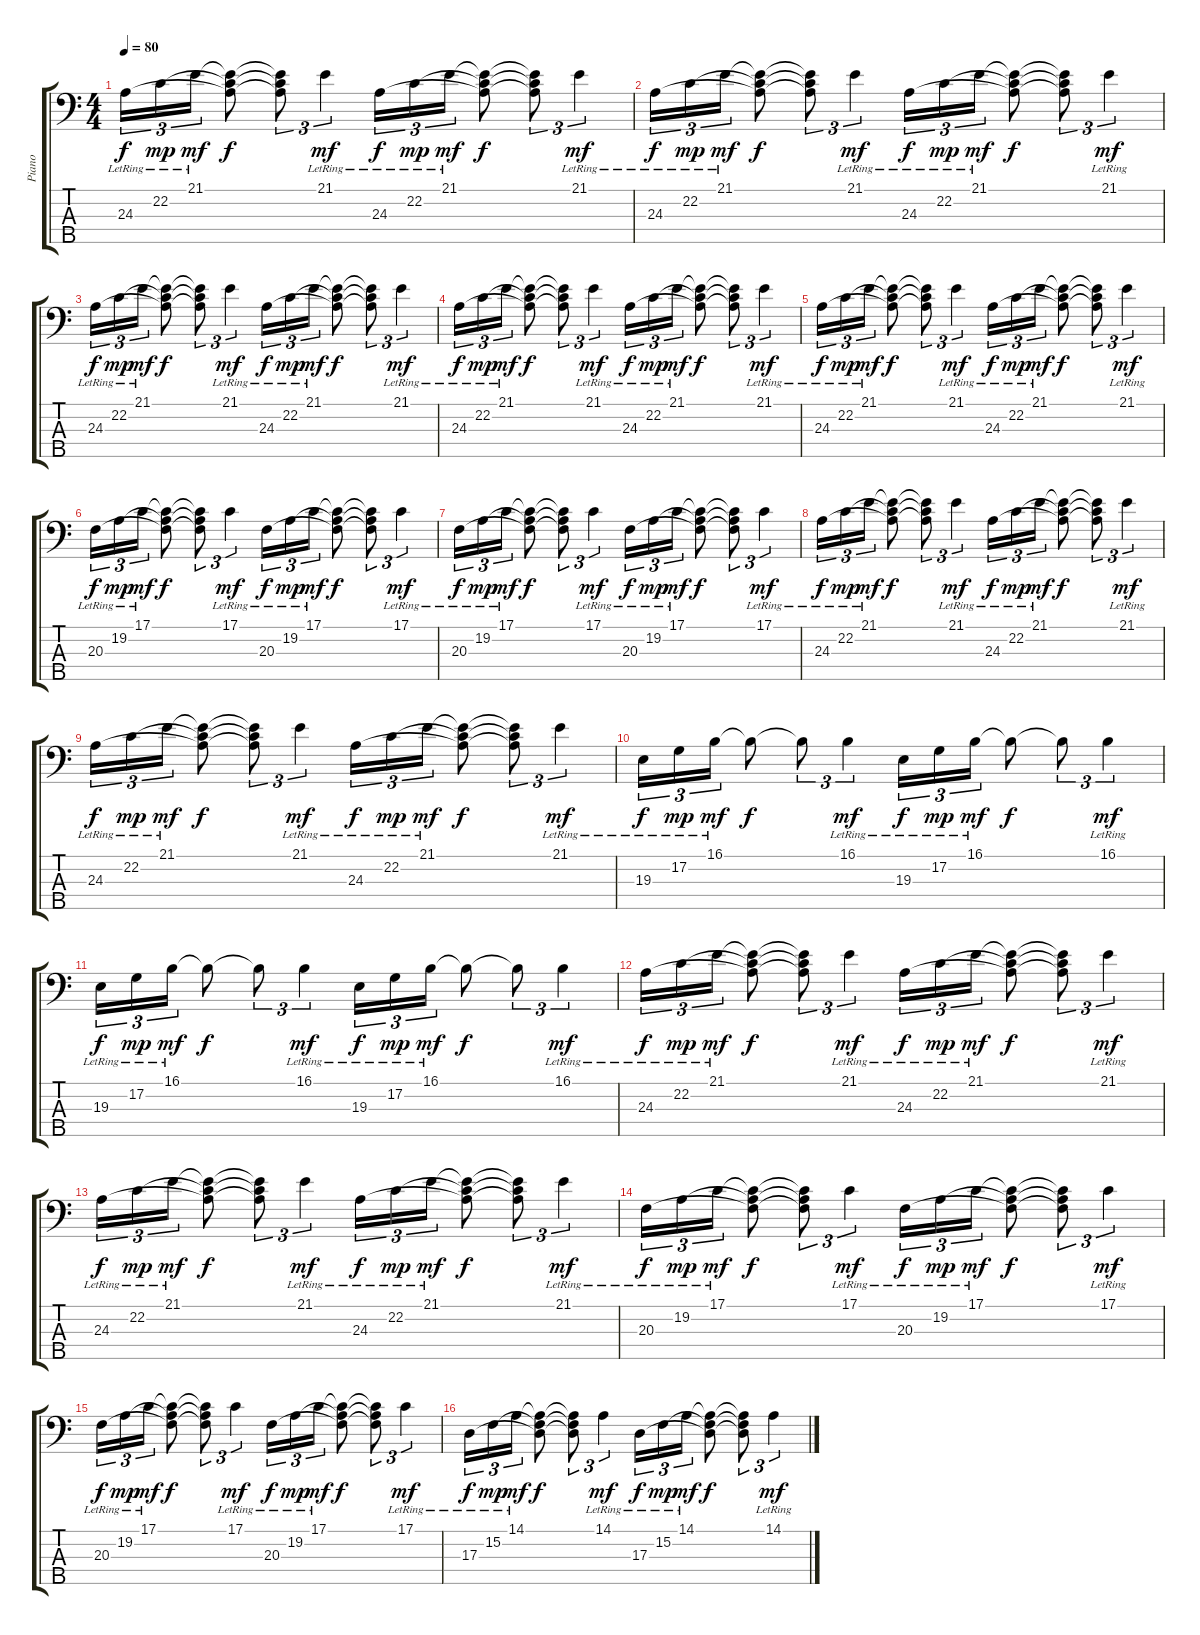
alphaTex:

\track ("Piano" "Piano") {instrument acousticgrandpiano}
\staff {score tabs}
\tuning (G2 D2 A1 E1 B0) {hide}
\ts (4 4)
\tempo 80
\clef f4
\ks c
24.3{lr}.16{tu (3 2) dy f} 22.2{lr}.16{tu (3 2) dy mp} 21.1{lr}.16{tu (3 2) dy mf} (21.1{t} 22.2{t} 24.3{t}).8{dy f} (21.1{t} 22.2{t} 24.3{t}).8{tu (3 2)} 21.1{lr}.4{tu (3 2) dy mf} 24.3{lr}.16{tu (3 2) dy f} 22.2{lr}.16{tu (3 2) dy mp} 21.1{lr}.16{tu (3 2) dy mf} (21.1{t} 22.2{t} 24.3{t}).8{dy f} (21.1{t} 22.2{t} 24.3{t}).8{tu (3 2)} 21.1{lr}.4{tu (3 2) dy mf} |
\section ("" "")
24.3{lr}.16{tu (3 2) dy f} 22.2{lr}.16{tu (3 2) dy mp} 21.1{lr}.16{tu (3 2) dy mf} (21.1{t} 22.2{t} 24.3{t}).8{dy f} (21.1{t} 22.2{t} 24.3{t}).8{tu (3 2)} 21.1{lr}.4{tu (3 2) dy mf} 24.3{lr}.16{tu (3 2) dy f} 22.2{lr}.16{tu (3 2) dy mp} 21.1{lr}.16{tu (3 2) dy mf} (21.1{t} 22.2{t} 24.3{t}).8{dy f} (21.1{t} 22.2{t} 24.3{t}).8{tu (3 2)} 21.1{lr}.4{tu (3 2) dy mf} |
24.3{lr}.16{tu (3 2) dy f} 22.2{lr}.16{tu (3 2) dy mp} 21.1{lr}.16{tu (3 2) dy mf} (21.1{t} 22.2{t} 24.3{t}).8{dy f} (21.1{t} 22.2{t} 24.3{t}).8{tu (3 2)} 21.1{lr}.4{tu (3 2) dy mf} 24.3{lr}.16{tu (3 2) dy f} 22.2{lr}.16{tu (3 2) dy mp} 21.1{lr}.16{tu (3 2) dy mf} (21.1{t} 22.2{t} 24.3{t}).8{dy f} (21.1{t} 22.2{t} 24.3{t}).8{tu (3 2)} 21.1{lr}.4{tu (3 2) dy mf} |
24.3{lr}.16{tu (3 2) dy f} 22.2{lr}.16{tu (3 2) dy mp} 21.1{lr}.16{tu (3 2) dy mf} (21.1{t} 22.2{t} 24.3{t}).8{dy f} (21.1{t} 22.2{t} 24.3{t}).8{tu (3 2)} 21.1{lr}.4{tu (3 2) dy mf} 24.3{lr}.16{tu (3 2) dy f} 22.2{lr}.16{tu (3 2) dy mp} 21.1{lr}.16{tu (3 2) dy mf} (21.1{t} 22.2{t} 24.3{t}).8{dy f} (21.1{t} 22.2{t} 24.3{t}).8{tu (3 2)} 21.1{lr}.4{tu (3 2) dy mf} |
24.3{lr}.16{tu (3 2) dy f} 22.2{lr}.16{tu (3 2) dy mp} 21.1{lr}.16{tu (3 2) dy mf} (21.1{t} 22.2{t} 24.3{t}).8{dy f} (21.1{t} 22.2{t} 24.3{t}).8{tu (3 2)} 21.1{lr}.4{tu (3 2) dy mf} 24.3{lr}.16{tu (3 2) dy f} 22.2{lr}.16{tu (3 2) dy mp} 21.1{lr}.16{tu (3 2) dy mf} (21.1{t} 22.2{t} 24.3{t}).8{dy f} (21.1{t} 22.2{t} 24.3{t}).8{tu (3 2)} 21.1{lr}.4{tu (3 2) dy mf} |
20.3{lr}.16{tu (3 2) dy f} 19.2{lr}.16{tu (3 2) dy mp} 17.1{lr}.16{tu (3 2) dy mf} (17.1{t} 19.2{t} 20.3{t}).8{dy f} (17.1{t} 19.2{t} 20.3{t}).8{tu (3 2)} 17.1{lr}.4{tu (3 2) dy mf} 20.3{lr}.16{tu (3 2) dy f} 19.2{lr}.16{tu (3 2) dy mp} 17.1{lr}.16{tu (3 2) dy mf} (17.1{t} 19.2{t} 20.3{t}).8{dy f} (17.1{t} 19.2{t} 20.3{t}).8{tu (3 2)} 17.1{lr}.4{tu (3 2) dy mf} |
20.3{lr}.16{tu (3 2) dy f} 19.2{lr}.16{tu (3 2) dy mp} 17.1{lr}.16{tu (3 2) dy mf} (17.1{t} 19.2{t} 20.3{t}).8{dy f} (17.1{t} 19.2{t} 20.3{t}).8{tu (3 2)} 17.1{lr}.4{tu (3 2) dy mf} 20.3{lr}.16{tu (3 2) dy f} 19.2{lr}.16{tu (3 2) dy mp} 17.1{lr}.16{tu (3 2) dy mf} (17.1{t} 19.2{t} 20.3{t}).8{dy f} (17.1{t} 19.2{t} 20.3{t}).8{tu (3 2)} 17.1{lr}.4{tu (3 2) dy mf} |
24.3{lr}.16{tu (3 2) dy f} 22.2{lr}.16{tu (3 2) dy mp} 21.1{lr}.16{tu (3 2) dy mf} (21.1{t} 22.2{t} 24.3{t}).8{dy f} (21.1{t} 22.2{t} 24.3{t}).8{tu (3 2)} 21.1{lr}.4{tu (3 2) dy mf} 24.3{lr}.16{tu (3 2) dy f} 22.2{lr}.16{tu (3 2) dy mp} 21.1{lr}.16{tu (3 2) dy mf} (21.1{t} 22.2{t} 24.3{t}).8{dy f} (21.1{t} 22.2{t} 24.3{t}).8{tu (3 2)} 21.1{lr}.4{tu (3 2) dy mf} |
24.3{lr}.16{tu (3 2) dy f} 22.2{lr}.16{tu (3 2) dy mp} 21.1{lr}.16{tu (3 2) dy mf} (21.1{t} 22.2{t} 24.3{t}).8{dy f} (21.1{t} 22.2{t} 24.3{t}).8{tu (3 2)} 21.1{lr}.4{tu (3 2) dy mf} 24.3{lr}.16{tu (3 2) dy f} 22.2{lr}.16{tu (3 2) dy mp} 21.1{lr}.16{tu (3 2) dy mf} (21.1{t} 22.2{t} 24.3{t}).8{dy f} (21.1{t} 22.2{t} 24.3{t}).8{tu (3 2)} 21.1{lr}.4{tu (3 2) dy mf} |
\section ("" "")
19.3{lr}.16{tu (3 2) dy f} 17.2{lr}.16{tu (3 2) dy mp} 16.1{lr}.16{tu (3 2) dy mf} 16.1{t}.8{dy f} 16.1{t}.8{tu (3 2)} 16.1{lr}.4{tu (3 2) dy mf} 19.3{lr}.16{tu (3 2) dy f} 17.2{lr}.16{tu (3 2) dy mp} 16.1{lr}.16{tu (3 2) dy mf} 16.1{t}.8{dy f} 16.1{t}.8{tu (3 2)} 16.1{lr}.4{tu (3 2) dy mf} |
19.3{lr}.16{tu (3 2) dy f} 17.2{lr}.16{tu (3 2) dy mp} 16.1{lr}.16{tu (3 2) dy mf} 16.1{t}.8{dy f} 16.1{t}.8{tu (3 2)} 16.1{lr}.4{tu (3 2) dy mf} 19.3{lr}.16{tu (3 2) dy f} 17.2{lr}.16{tu (3 2) dy mp} 16.1{lr}.16{tu (3 2) dy mf} 16.1{t}.8{dy f} 16.1{t}.8{tu (3 2)} 16.1{lr}.4{tu (3 2) dy mf} |
24.3{lr}.16{tu (3 2) dy f} 22.2{lr}.16{tu (3 2) dy mp} 21.1{lr}.16{tu (3 2) dy mf} (21.1{t} 22.2{t} 24.3{t}).8{dy f} (21.1{t} 22.2{t} 24.3{t}).8{tu (3 2)} 21.1{lr}.4{tu (3 2) dy mf} 24.3{lr}.16{tu (3 2) dy f} 22.2{lr}.16{tu (3 2) dy mp} 21.1{lr}.16{tu (3 2) dy mf} (21.1{t} 22.2{t} 24.3{t}).8{dy f} (21.1{t} 22.2{t} 24.3{t}).8{tu (3 2)} 21.1{lr}.4{tu (3 2) dy mf} |
24.3{lr}.16{tu (3 2) dy f} 22.2{lr}.16{tu (3 2) dy mp} 21.1{lr}.16{tu (3 2) dy mf} (21.1{t} 22.2{t} 24.3{t}).8{dy f} (21.1{t} 22.2{t} 24.3{t}).8{tu (3 2)} 21.1{lr}.4{tu (3 2) dy mf} 24.3{lr}.16{tu (3 2) dy f} 22.2{lr}.16{tu (3 2) dy mp} 21.1{lr}.16{tu (3 2) dy mf} (21.1{t} 22.2{t} 24.3{t}).8{dy f} (21.1{t} 22.2{t} 24.3{t}).8{tu (3 2)} 21.1{lr}.4{tu (3 2) dy mf} |
20.3{lr}.16{tu (3 2) dy f} 19.2{lr}.16{tu (3 2) dy mp} 17.1{lr}.16{tu (3 2) dy mf} (17.1{t} 19.2{t} 20.3{t}).8{dy f} (17.1{t} 19.2{t} 20.3{t}).8{tu (3 2)} 17.1{lr}.4{tu (3 2) dy mf} 20.3{lr}.16{tu (3 2) dy f} 19.2{lr}.16{tu (3 2) dy mp} 17.1{lr}.16{tu (3 2) dy mf} (17.1{t} 19.2{t} 20.3{t}).8{dy f} (17.1{t} 19.2{t} 20.3{t}).8{tu (3 2)} 17.1{lr}.4{tu (3 2) dy mf} |
20.3{lr}.16{tu (3 2) dy f} 19.2{lr}.16{tu (3 2) dy mp} 17.1{lr}.16{tu (3 2) dy mf} (17.1{t} 19.2{t} 20.3{t}).8{dy f} (17.1{t} 19.2{t} 20.3{t}).8{tu (3 2)} 17.1{lr}.4{tu (3 2) dy mf} 20.3{lr}.16{tu (3 2) dy f} 19.2{lr}.16{tu (3 2) dy mp} 17.1{lr}.16{tu (3 2) dy mf} (17.1{t} 19.2{t} 20.3{t}).8{dy f} (17.1{t} 19.2{t} 20.3{t}).8{tu (3 2)} 17.1{lr}.4{tu (3 2) dy mf} |
\section ("" "")
17.3{lr}.16{tu (3 2) dy f} 15.2{lr}.16{tu (3 2) dy mp} 14.1{lr}.16{tu (3 2) dy mf} (14.1{t} 15.2{t} 17.3{t}).8{dy f} (14.1{t} 15.2{t} 17.3{t}).8{tu (3 2)} 14.1{lr}.4{tu (3 2) dy mf} 17.3{lr}.16{tu (3 2) dy f} 15.2{lr}.16{tu (3 2) dy mp} 14.1{lr}.16{tu (3 2) dy mf} (14.1{t} 15.2{t} 17.3{t}).8{dy f} (14.1{t} 15.2{t} 17.3{t}).8{tu (3 2)} 14.1{lr}.4{tu (3 2) dy mf}
